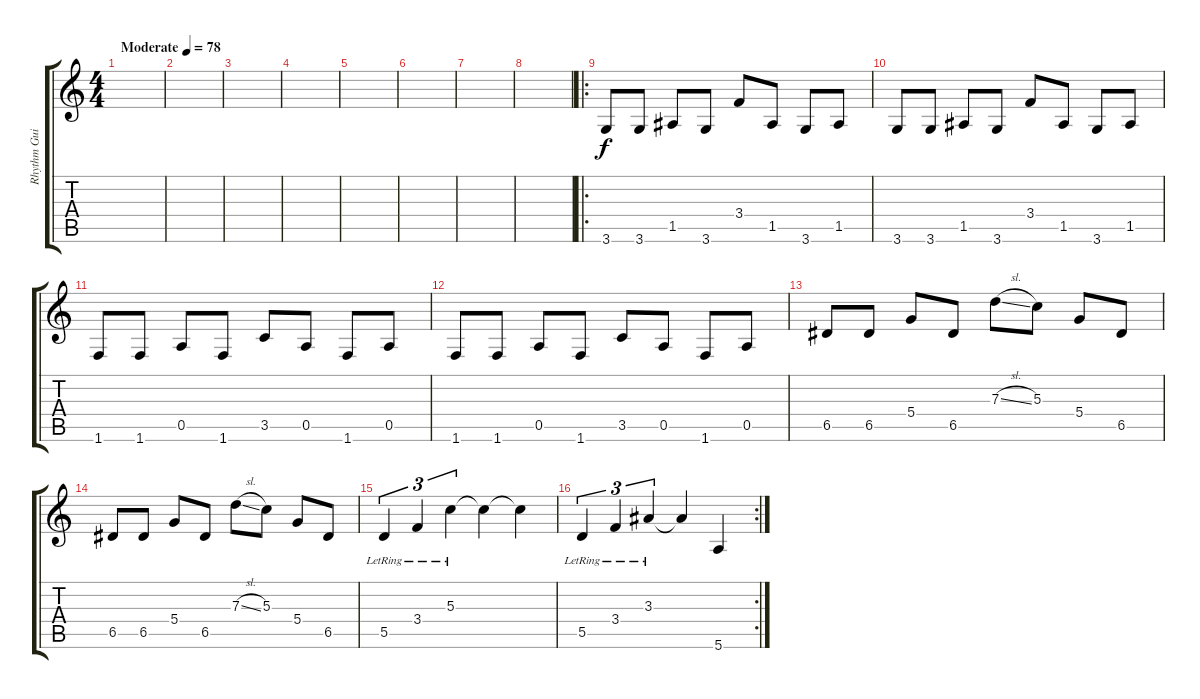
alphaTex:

\track ("Rhythm Guitar" "Rhythm Gui") {solo instrument electricguitarjazz}
\staff {score tabs}
\tuning (E4 B3 G3 D3 A2 E2) {hide}
\ts (4 4)
\tempo (78 "Moderate")
\clef g2
\ks c
|
|
|
|
|
|
|
|
\ro
3.6.8 3.6.8 1.5.8 3.6.8 3.4.8 1.5.8 3.6.8 1.5.8 |
3.6.8 3.6.8 1.5.8 3.6.8 3.4.8 1.5.8 3.6.8 1.5.8 |
1.6.8 1.6.8 0.5.8 1.6.8 3.5.8 0.5.8 1.6.8 0.5.8 |
1.6.8 1.6.8 0.5.8 1.6.8 3.5.8 0.5.8 1.6.8 0.5.8 |
6.5.8 6.5.8 5.4.8 6.5.8 7.3{sl}.8 5.3.8 5.4.8 6.5.8 |
6.5.8 6.5.8 5.4.8 6.5.8 7.3{sl}.8 5.3.8 5.4.8 6.5.8 |
5.5{lr}.4{tu (3 2)} 3.4{lr}.4{tu (3 2)} 5.3{lr}.4{tu (3 2)} 5.3{t}.4 5.3{t}.4 |
\rc 2
5.5{lr}.4{tu (3 2)} 3.4{lr}.4{tu (3 2)} 3.3{lr}.4{tu (3 2)} 3.3{t}.4 5.6{sl}.4
